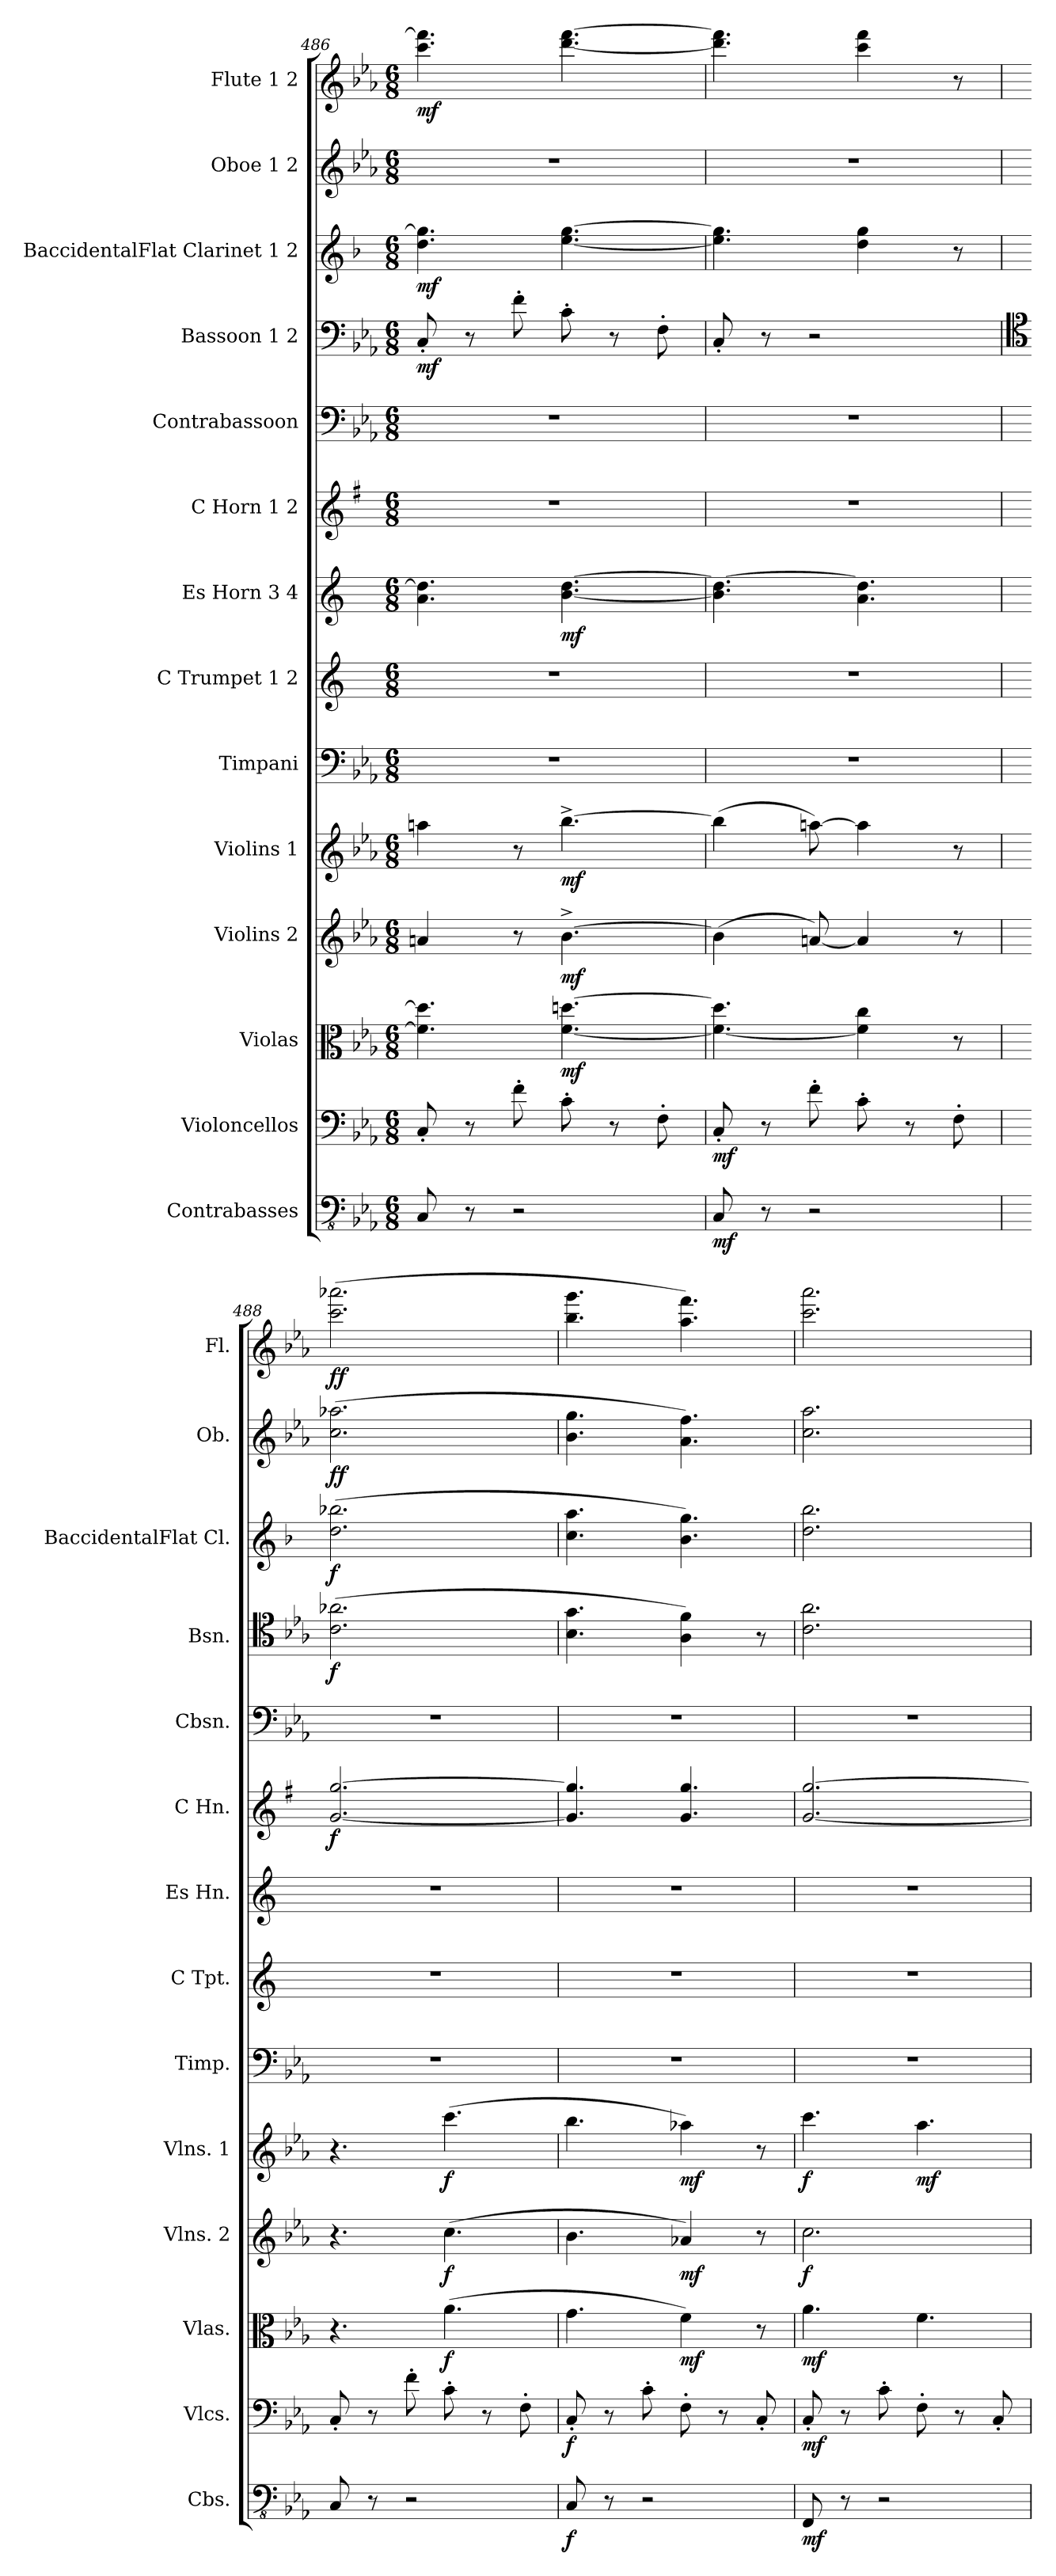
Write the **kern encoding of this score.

**kern	**dynam	**kern	**dynam	**kern	**dynam	**kern	**dynam	**kern	**dynam	**kern	**kern	**kern	**dynam	**kern	**dynam	**kern	**kern	**dynam	**kern	**dynam	**kern	**dynam	**kern	**dynam
*part14	*part14	*part13	*part13	*part12	*part12	*part11	*part11	*part10	*part10	*part9	*part8	*part7	*part7	*part6	*part6	*part5	*part4	*part4	*part3	*part3	*part2	*part2	*part1	*part1
*staff14	*staff14	*staff13	*staff13	*staff12	*staff12	*staff11	*staff11	*staff10	*staff10	*staff9	*staff8	*staff7	*staff7	*staff6	*staff6	*staff5	*staff4	*staff4	*staff3	*staff3	*staff2	*staff2	*staff1	*staff1
*I"Contrabasses	*	*I"Violoncellos	*	*I"Violas	*	*I"Violins 2	*	*I"Violins 1	*	*I"Timpani	*I"C Trumpet 1 2	*I"Es Horn 3 4	*	*I"C Horn 1 2	*	*I"Contrabassoon	*I"Bassoon 1 2	*	*I"BaccidentalFlat Clarinet 1 2	*	*I"Oboe 1 2	*	*I"Flute  1 2	*
*I'Cbs.	*	*I'Vlcs.	*	*I'Vlas.	*	*I'Vlns. 2	*	*I'Vlns. 1	*	*I'Timp.	*I'C Tpt.	*I'Es Hn.	*	*I'C Hn.	*	*I'Cbsn.	*I'Bsn.	*	*I'BaccidentalFlat Cl.	*	*I'Ob.	*	*I'Fl.	*
*clefFv4	*	*clefF4	*	*clefC3	*	*clefG2	*	*clefG2	*	*clefF4	*clefG2	*clefG2	*	*clefG2	*	*clefF4	*clefF4	*	*clefG2	*	*clefG2	*	*clefG2	*
*	*	*	*	*	*	*	*	*	*	*	*	*ITrd5c9	*	*ITrd4c7	*	*ITrd7c12	*	*	*ITrd1c2	*	*	*	*	*
*k[b-e-a-]	*	*k[b-e-a-]	*	*k[b-e-a-]	*	*k[b-e-a-]	*	*k[b-e-a-]	*	*k[b-e-a-]	*k[]	*k[b-e-a-]	*	*k[]	*	*k[b-e-a-]	*k[b-e-a-]	*	*k[b-e-a-]	*	*k[b-e-a-]	*	*k[b-e-a-]	*
*M6/8	*	*M6/8	*	*M6/8	*	*M6/8	*	*M6/8	*	*M6/8	*M6/8	*M6/8	*	*M6/8	*	*M6/8	*M6/8	*	*M6/8	*	*M6/8	*	*M6/8	*
=486	=486	=486	=486	=486	=486	=486	=486	=486	=486	=486	=486	=486	=486	=486	=486	=486	=486	=486	=486	=486	=486	=486	=486	=486
!	!	!	!	!	!	!	!	!	!	!	!	!	!	!	!	!	!	!LO:DY:b	!	!LO:DY:b	!	!	!	!LO:DY:b
8CC/	.	8C'/	.	4.f\] 4.dd\]	.	4an/	.	4aan\	.	2.r	2.r	4.c\ 4.f\]	.	2.r	.	2.r	8C'/	mf	4.cc\ 4.ff\]	mf	2.r	.	4.ccc\ 4.fff\]	mf
8r	.	8r	.	.	.	.	.	.	.	.	.	.	.	.	.	.	8r	.	.	.	.	.	.	.
2r	.	8f'\	.	.	.	8r	.	8r	.	.	.	.	.	.	.	.	8f'\	.	.	.	.	.	.	.
!	!	!	!	!	!LO:DY:b	!	!LO:DY:b	!	!LO:DY:b	!	!	!	!LO:DY:b	!	!	!	!	!	!	!	!	!	!	!
.	.	8c'\	.	[4.f\ [4.ddn\	mf	[4.b-^\	mf	[4.bb-^\	mf	.	.	[4.d\ [4.f\	mf	.	.	.	8c'\	.	[4.dd\ [4.ff\	.	.	.	[4.ddd\ [4.fff\	.
.	.	8r	.	.	.	.	.	.	.	.	.	.	.	.	.	.	8r	.	.	.	.	.	.	.
.	.	8F'\	.	.	.	.	.	.	.	.	.	.	.	.	.	.	8F'\	.	.	.	.	.	.	.
=487	=487	=487	=487	=487	=487	=487	=487	=487	=487	=487	=487	=487	=487	=487	=487	=487	=487	=487	=487	=487	=487	=487	=487	=487
!	!LO:DY:b	!	!LO:DY:b	!	!	!	!	!	!	!	!	!	!	!	!	!	!	!	!	!	!	!	!	!
8CC/	mf	8C'/	mf	4.f\_ 4.dd\]	.	(4b-\]	.	(4bb-\]	.	2.r	2.r	4.d\] 4.f\_	.	2.r	.	2.r	8C'/	.	4.dd\] 4.ff\]	.	2.r	.	4.ddd\] 4.fff\]	.
8r	.	8r	.	.	.	.	.	.	.	.	.	.	.	.	.	.	8r	.	.	.	.	.	.	.
2r	.	8f'\	.	.	.	[8an/)	.	[8aan\)	.	.	.	.	.	.	.	.	2r	.	.	.	.	.	.	.
.	.	8c'\	.	4f\] 4cc\	.	4a/]	.	4aa\]	.	.	.	4.c\ 4.f\]	.	.	.	.	.	.	4cc\ 4ff\	.	.	.	4ccc\ 4fff\	.
.	.	8r	.	.	.	.	.	.	.	.	.	.	.	.	.	.	.	.	.	.	.	.	.	.
.	.	8F'\	.	8r	.	8r	.	8r	.	.	.	.	.	.	.	.	.	.	8r	.	.	.	8r	.
=488	=488	=488	=488	=488	=488	=488	=488	=488	=488	=488	=488	=488	=488	=488	=488	=488	=488	=488	=488	=488	=488	=488	=488	=488
*	*	*	*	*	*	*	*	*	*	*	*	*	*	*	*	*	*clefC4	*	*	*	*	*	*	*
!	!	!	!	!	!	!	!	!	!	!	!	!	!	!	!LO:DY:b	!	!	!LO:DY:b	!	!LO:DY:b	!	!LO:DY:b	!	!
!	!	!	!	!	!	!	!	!	!	!	!	!	!	!	!	!	!	!	!	!	!	!LO:DY:n=1:b	!	!LO:DY:b
!	!	!	!	!	!	!	!	!	!	!	!	!	!	!	!	!	!	!	!	!	!	!	!	!LO:DY:n=1:b
8CC/	.	8C'/	.	4.r	.	4.r	.	4.r	.	2.r	2.r	2.r	.	[2.c/ [2.cc/	f	2.r	(2.c\ 2.a-X\	f	(2.cc\ 2.aa-X\	f	(2.cc\ 2.aa-X\	f f	(2.ccc\ 2.aaa-X\	f f
8r	.	8r	.	.	.	.	.	.	.	.	.	.	.	.	.	.	.	.	.	.	.	.	.	.
2r	.	8f'\	.	.	.	.	.	.	.	.	.	.	.	.	.	.	.	.	.	.	.	.	.	.
!	!	!	!	!	!LO:DY:b	!	!LO:DY:b	!	!LO:DY:b	!	!	!	!	!	!	!	!	!	!	!	!	!	!	!
.	.	8c'\	.	(4.a-\	f	(4.cc\	f	(4.ccc\	f	.	.	.	.	.	.	.	.	.	.	.	.	.	.	.
.	.	8r	.	.	.	.	.	.	.	.	.	.	.	.	.	.	.	.	.	.	.	.	.	.
.	.	8F'\	.	.	.	.	.	.	.	.	.	.	.	.	.	.	.	.	.	.	.	.	.	.
!!LO:PB:g=z
=489	=489	=489	=489	=489	=489	=489	=489	=489	=489	=489	=489	=489	=489	=489	=489	=489	=489	=489	=489	=489	=489	=489	=489	=489
!	!LO:DY:b	!	!LO:DY:b	!	!	!	!	!	!	!	!	!	!	!	!	!	!	!	!	!	!	!	!	!
8CC/	f	8C'/	f	4.g\	.	4.b-\	.	4.bb-\	.	2.r	2.r	2.r	.	4.c/] 4.cc/]	.	2.r	4.B-\ 4.g\	.	4.b-\ 4.gg\	.	4.b-\ 4.gg\	.	4.bb-\ 4.ggg\	.
8r	.	8r	.	.	.	.	.	.	.	.	.	.	.	.	.	.	.	.	.	.	.	.	.	.
2r	.	8c'\	.	.	.	.	.	.	.	.	.	.	.	.	.	.	.	.	.	.	.	.	.	.
!	!	!	!	!	!LO:DY:b	!	!LO:DY:b	!	!LO:DY:b	!	!	!	!	!	!	!	!	!	!	!	!	!	!	!
.	.	8F'\	.	4f\)	mf	4a-X/)	mf	4aa-X\)	mf	.	.	.	.	4.c/ 4.cc/	.	.	4A-\ 4f\)	.	4.a-\ 4.ff\)	.	4.a-\ 4.ff\)	.	4.aa-\ 4.fff\)	.
.	.	8r	.	.	.	.	.	.	.	.	.	.	.	.	.	.	.	.	.	.	.	.	.	.
.	.	8C'/	.	8r	.	8r	.	8r	.	.	.	.	.	.	.	.	8r	.	.	.	.	.	.	.
=490	=490	=490	=490	=490	=490	=490	=490	=490	=490	=490	=490	=490	=490	=490	=490	=490	=490	=490	=490	=490	=490	=490	=490	=490
!	!LO:DY:b	!	!LO:DY:b	!	!LO:DY:b	!	!LO:DY:b	!	!LO:DY:b	!	!	!	!	!	!	!	!	!	!	!	!	!	!	!
8FFF/	mf	8C'/	mf	4.a-\	mf	2.cc\	f	4.ccc\	f	2.r	2.r	2.r	.	[2.c/ [2.cc/	.	2.r	2.c\ 2.a-\	.	2.cc\ 2.aa-\	.	2.cc\ 2.aa-\	.	2.ccc\ 2.aaa-\	.
8r	.	8r	.	.	.	.	.	.	.	.	.	.	.	.	.	.	.	.	.	.	.	.	.	.
2r	.	8c'\	.	.	.	.	.	.	.	.	.	.	.	.	.	.	.	.	.	.	.	.	.	.
!	!	!	!	!	!	!	!	!	!LO:DY:b	!	!	!	!	!	!	!	!	!	!	!	!	!	!	!
.	.	8F'\	.	4.f\	.	.	.	4.aa-\	mf	.	.	.	.	.	.	.	.	.	.	.	.	.	.	.
.	.	8r	.	.	.	.	.	.	.	.	.	.	.	.	.	.	.	.	.	.	.	.	.	.
.	.	8C'/	.	.	.	.	.	.	.	.	.	.	.	.	.	.	.	.	.	.	.	.	.	.
=	=	=	=	=	=	=	=	=	=	=	=	=	=	=	=	=	=	=	=	=	=	=	=	=
*-	*-	*-	*-	*-	*-	*-	*-	*-	*-	*-	*-	*-	*-	*-	*-	*-	*-	*-	*-	*-	*-	*-	*-	*-
